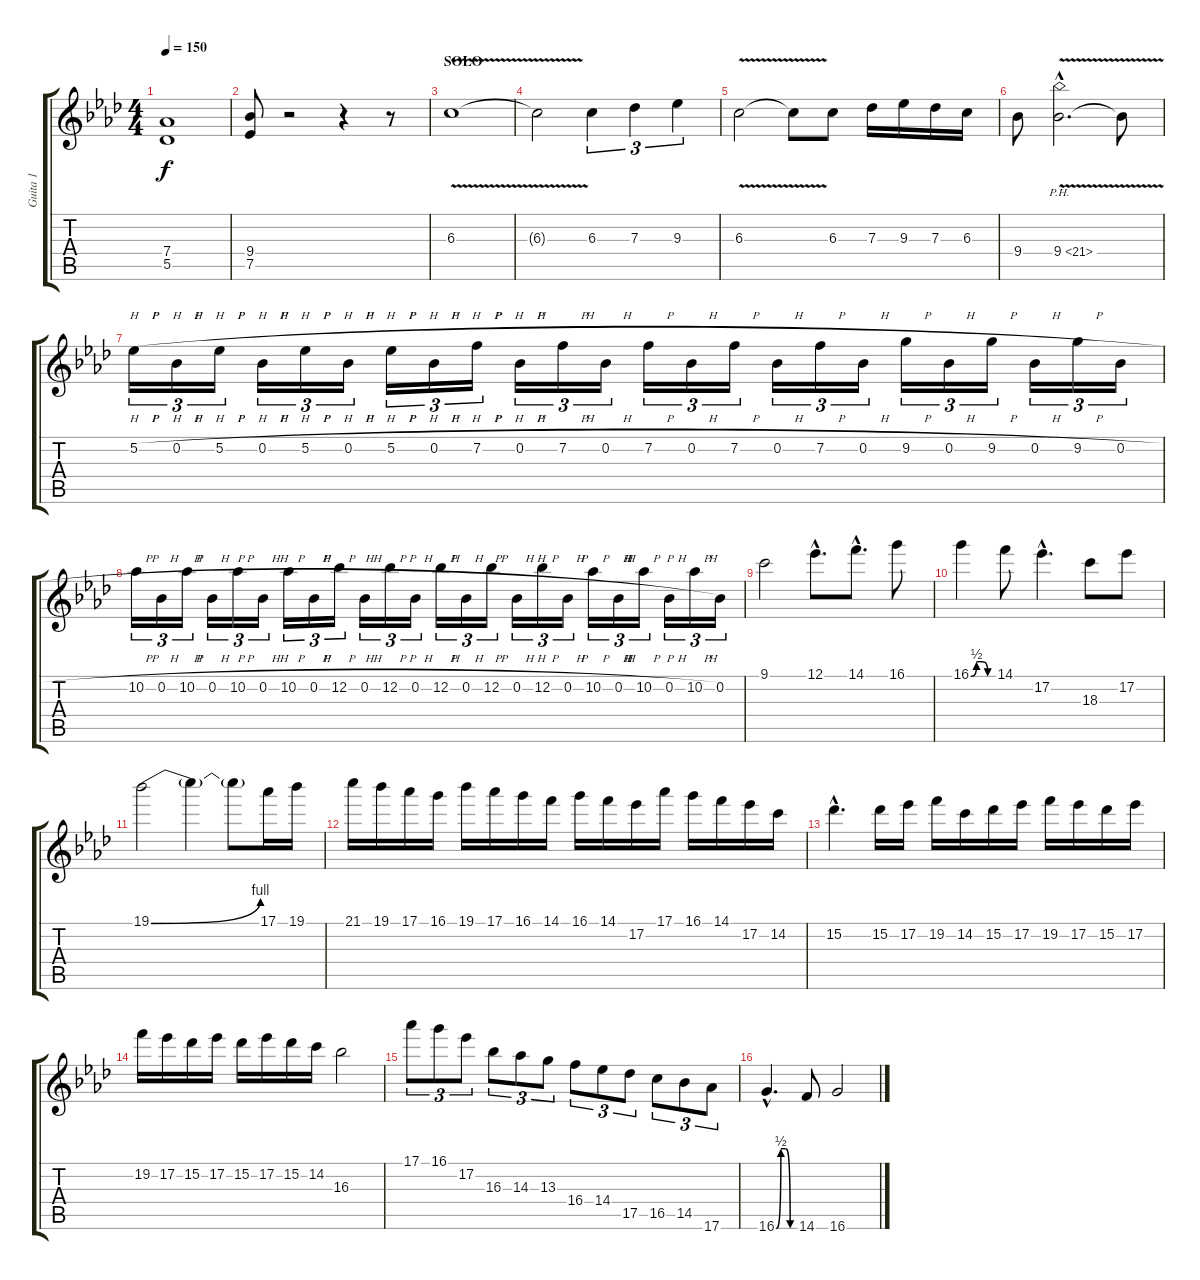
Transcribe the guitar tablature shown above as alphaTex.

\track ("Guita 1" "Guita 1") {instrument overdrivenguitar}
\staff {score tabs}
\tuning (Eb4 Bb3 Gb3 Db3 Ab2 Eb2) {hide}
\ts (4 4)
\tempo 150
\clef g2
\ks fminor
(7.4 5.5).1{dy f} |
(9.4 7.5).8 r.2 r.4 r.8 |
\section ("" "SOLO")
6.3{v}.1 |
6.3{t}.2 6.3.4{tu (3 2)} 7.3.4{tu (3 2)} 9.3.4{tu (3 2)} |
6.3{v}.2 6.3{t}.8 6.3.8 7.3.16 9.3.16 7.3.16 6.3.16 |
9.4.8 9.4{ph 12 v hac}.2{d} 9.4{t}.8 |
5.2{h}.16{tu (3 2)} 0.2{h}.16{tu (3 2)} 5.2{h}.16{tu (3 2)} 0.2{h}.16{tu (3 2)} 5.2{h}.16{tu (3 2)} 0.2{h}.16{tu (3 2)} 5.2{h}.16{tu (3 2)} 0.2{h}.16{tu (3 2)} 7.2{h}.16{tu (3 2)} 0.2{h}.16{tu (3 2)} 7.2{h}.16{tu (3 2)} 0.2{h}.16{tu (3 2)} 7.2{h}.16{tu (3 2)} 0.2{h}.16{tu (3 2)} 7.2{h}.16{tu (3 2)} 0.2{h}.16{tu (3 2)} 7.2{h}.16{tu (3 2)} 0.2{h}.16{tu (3 2)} 9.2{h}.16{tu (3 2)} 0.2{h}.16{tu (3 2)} 9.2{h}.16{tu (3 2)} 0.2{h}.16{tu (3 2)} 9.2{h}.16{tu (3 2)} 0.2{h}.16{tu (3 2)} |
10.2{h}.16{tu (3 2)} 0.2{h}.16{tu (3 2)} 10.2{h}.16{tu (3 2)} 0.2{h}.16{tu (3 2)} 10.2{h}.16{tu (3 2)} 0.2{h}.16{tu (3 2)} 10.2{h}.16{tu (3 2)} 0.2{h}.16{tu (3 2)} 12.2{h}.16{tu (3 2)} 0.2{h}.16{tu (3 2)} 12.2{h}.16{tu (3 2)} 0.2{h}.16{tu (3 2)} 12.2{h}.16{tu (3 2)} 0.2{h}.16{tu (3 2)} 12.2{h}.16{tu (3 2)} 0.2{h}.16{tu (3 2)} 12.2{h}.16{tu (3 2)} 0.2{h}.16{tu (3 2)} 10.2{h}.16{tu (3 2)} 0.2{h}.16{tu (3 2)} 10.2{h}.16{tu (3 2)} 0.2{h}.16{tu (3 2)} 10.2{h}.16{tu (3 2)} 0.2.16{tu (3 2)} |
9.1.2 12.1{hac}.8{d} 14.1{hac}.8{d} 16.1.8 |
16.1{be (custom 0 0 15 2 30 2 45 0 60 0)}.4 14.1.8 17.2{hac}.4{d} 18.3.8 17.2.8 |
19.1{be (bend 0 0 60 4)}.2 19.1{t}.4 19.1{t}.8 17.1.16 19.1.16 |
21.1.16 19.1.16 17.1.16 16.1.16 19.1.16 17.1.16 16.1.16 14.1.16 16.1.16 14.1.16 17.2.16 17.1.16 16.1.16 14.1.16 17.2.16 14.2.16 |
15.2{hac}.4{d} 15.2.16 17.2.16 19.2.16 14.2.16 15.2.16 17.2.16 19.2.16 17.2.16 15.2.16 17.2.16 |
19.2.16 17.2.16 15.2.16 17.2.16 15.2.16 17.2.16 15.2.16 14.2.16 16.3.2 |
17.1.8{tu (3 2)} 16.1.8{tu (3 2)} 17.2.8{tu (3 2)} 16.3.8{tu (3 2)} 14.3.8{tu (3 2)} 13.3.8{tu (3 2)} 16.4.8{tu (3 2)} 14.4.8{tu (3 2)} 17.5.8{tu (3 2)} 16.5.8{tu (3 2)} 14.5.8{tu (3 2)} 17.6.8{tu (3 2)} |
16.6{be (custom 0 0 15 2 30 2 45 0 60 0) hac}.4{d} 14.6.8 16.6.2
